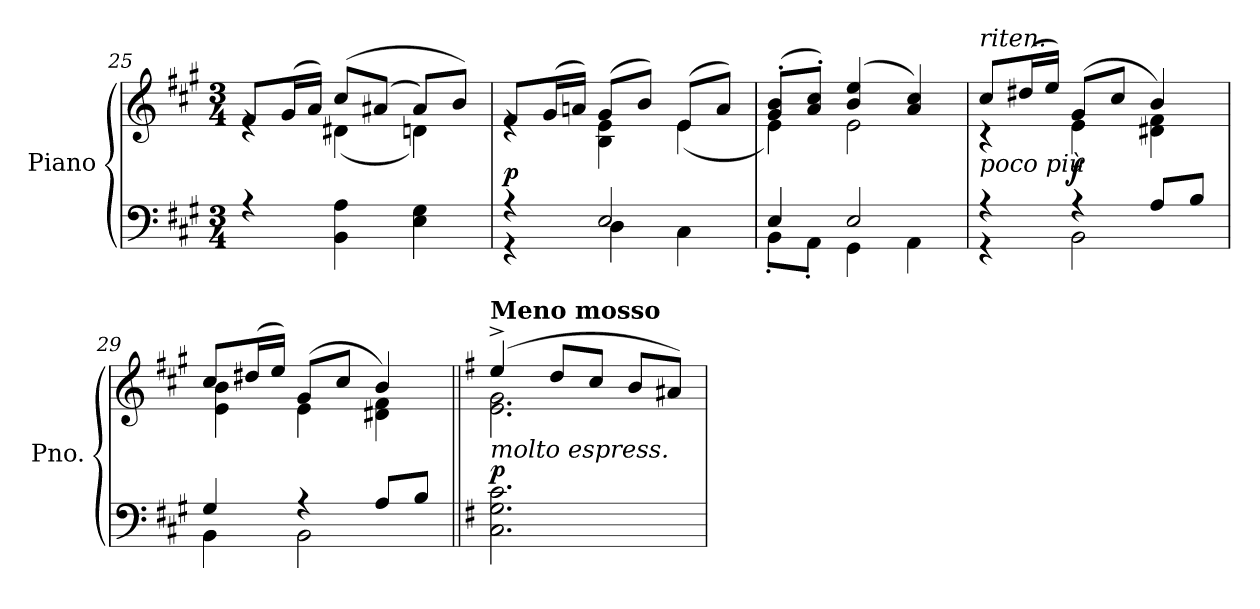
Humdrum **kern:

**kern	**kern	**dynam
*part1	*part1	*part1
*staff2	*staff1	*staff1/2
*I"Piano	*	*
*I'Pno.	*	*
*clefF4	*clefG2	*
*k[f#c#g#]	*k[f#c#g#]	*
*M3/4	*M3/4	*
=25	=25	=25
*^	*^	*
2.ryy	4rA	8f#/L	4re	.
.	.	(>16g#/L	.	.
.	.	16a/JJ)	.	.
.	4BB\ 4A\	(>8cc#/L	(<4d#X\	.
.	.	(>8a#X/J	.	.
.	4E\ 4G#\	8a#/L)	4dn\)	.
.	.	8b/J)	.	.
=26	=26	=26	=26	=26
!	!	!	!	!LO:DY:a=2
4rGG	4rA	8f#/L	4re	p
.	.	(>16g#/L	.	.
.	.	16an/JJ)	.	.
2E/	4D\	(>8g#/L	4B\ 4e\	.
.	.	8b/J)	.	.
.	4C#\	(>8e/L	(<4e\	.
.	.	8a/J)	.	.
!!LO:PB:g=z	!!
=27	=27	=27	=27	=27
4E/	8BB'\L	(>8g#/' 8b/'L	4e\)	.
.	8AA'\J	8a/' 8cc#/'J)	.	.
2E/	4GG#\	(>4b/ 4ee/	2e\	.
.	4AA\	4a/ 4cc#/)	.	.
=28	=28	=28	=28	=28
!	!	!LO:TX:b:i:t=poco più	!	!
!	!	!LO:TX:a:i:t=riten.	!	!
4r	4r	8cc#/L	4r	.
.	.	(>16dd#X/L	.	.
.	.	16ee/JJ)	.	.
!	!	!	!	!LO:DY:a=2
4r	2BB\	(>8g#/L	4e\	f
.	.	8cc#/J	.	.
8A/L	.	4b/)	4d#X\ 4f#\	.
8B/J	.	.	.	.
=29	=29	=29	=29	=29
4G#/	4BB\	8cc#/L	4e\ 4b\	.
.	.	(>16dd#X/L	.	.
.	.	16ee/JJ)	.	.
4r	2BB\	(>8g#/L	4e\	.
.	.	8cc#/J	.	.
8A/L	.	4b/)	4d#X\ 4f#\	.
8B/J	.	.	.	.
*v	*v	*	*	*
=30||	=30||	=30||	=30||
*k[f#]	*k[f#]	*	*
!	!LO:TX:B:t=Meno mosso	!	!
!LO:TX:a:i:t=molto espress.	!	!	!
!	!	!	!LO:DY:a=2
2.C\ 2.G\ 2.c\	(>4ee^/	2.e\ 2.g\	p
.	8dd/L	.	.
.	8cc/J	.	.
.	8b/L	.	.
.	8a#X/J)	.	.
*	*v	*v	*
=	=	=
*-	*-	*-
